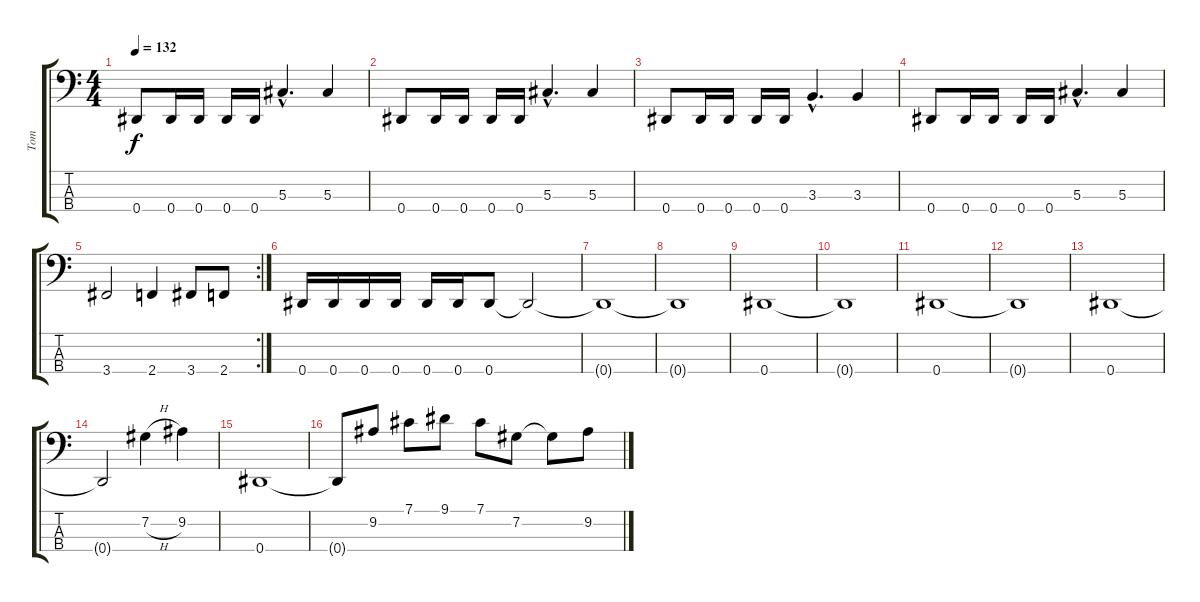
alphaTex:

\track ("Tom" "Tom") {instrument electricbasspick}
\staff {score tabs}
\tuning (Gb2 Db2 Ab1 Eb1) {hide}
\ts (4 4)
\tempo 132
\clef f4
\ks c
0.4.8{dy f} 0.4.16 0.4.16 0.4.16 0.4.16 5.3{hac}.4{d} 5.3.4 |
0.4.8 0.4.16 0.4.16 0.4.16 0.4.16 5.3{hac}.4{d} 5.3.4 |
0.4.8 0.4.16 0.4.16 0.4.16 0.4.16 3.3{hac}.4{d} 3.3.4 |
0.4.8 0.4.16 0.4.16 0.4.16 0.4.16 5.3{hac}.4{d} 5.3.4 |
\rc 2
3.4.2 2.4.4 3.4.8 2.4.8 |
0.4.16 0.4.16 0.4.16 0.4.16 0.4.16 0.4.16 0.4.8 0.4{t}.2 |
0.4{t}.1 |
0.4{t}.1 |
0.4.1 |
0.4{t}.1 |
0.4.1 |
0.4{t}.1 |
0.4.1 |
0.4{t}.2 7.2{h}.4 9.2.4 |
0.4.1 |
0.4{t}.8 9.2.8 7.1.8 9.1.8 7.1.8 7.2.8 7.2{t}.8 9.2.8
